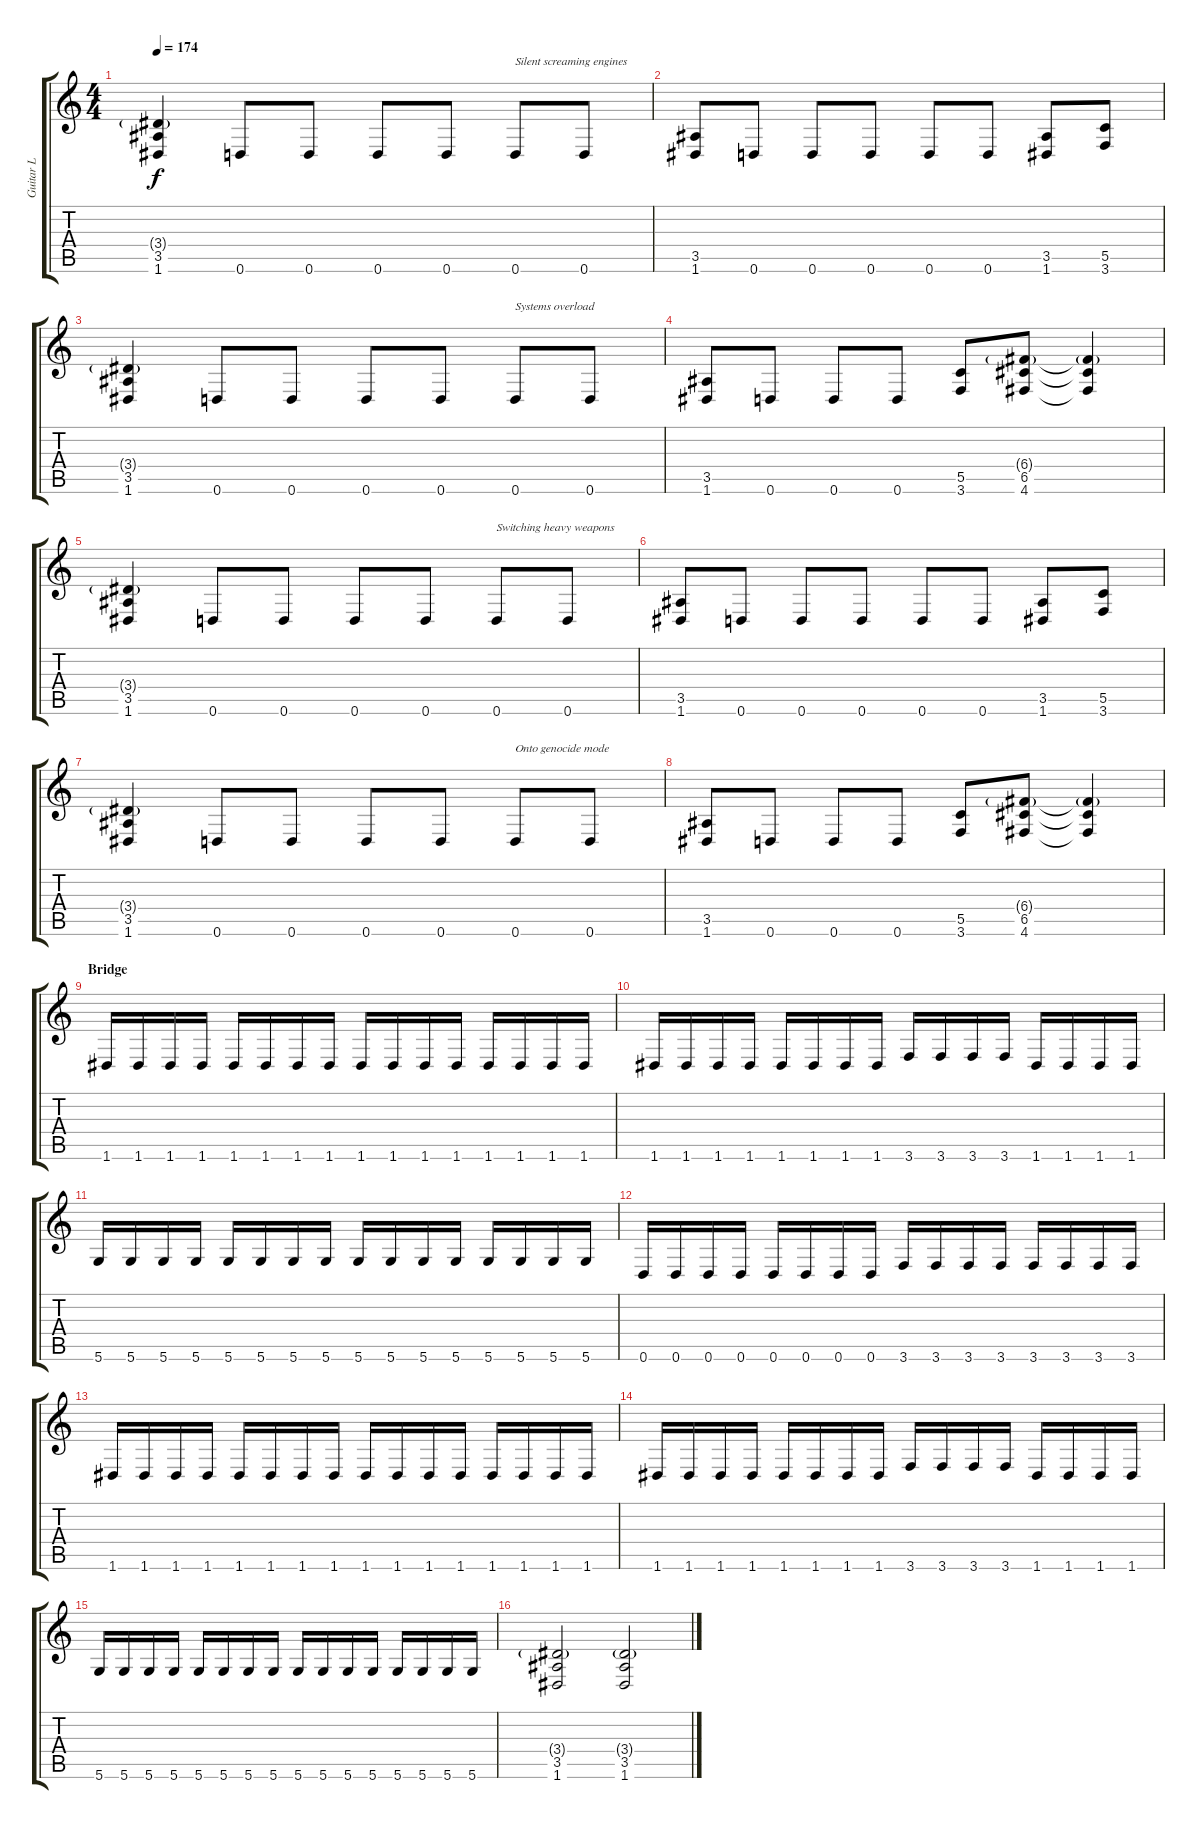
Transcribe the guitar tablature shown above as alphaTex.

\track ("Guitar L" "Guitar L") {instrument distortionguitar}
\staff {score tabs}
\tuning (D4 A3 F3 C3 G2 D2) {hide}
\ts (4 4)
\tempo 174
\clef g2
\ks c
(3.4{g} 3.5 1.6).4{dy f} 0.6.8 0.6.8 0.6.8 0.6.8 0.6.8{txt "Silent screaming engines"} 0.6.8 |
(3.5 1.6).8 0.6.8 0.6.8 0.6.8 0.6.8 0.6.8 (3.5 1.6).8 (5.5 3.6).8 |
(3.4{g} 3.5 1.6).4 0.6.8 0.6.8 0.6.8 0.6.8 0.6.8{txt "Systems overload"} 0.6.8 |
(3.5 1.6).8 0.6.8 0.6.8 0.6.8 (5.5 3.6).8 (6.4{g} 6.5 4.6).8 (6.4{g t} 6.5{t} 4.6{t}).4 |
(3.4{g} 3.5 1.6).4 0.6.8 0.6.8 0.6.8 0.6.8 0.6.8{txt "Switching heavy weapons"} 0.6.8 |
(3.5 1.6).8 0.6.8 0.6.8 0.6.8 0.6.8 0.6.8 (3.5 1.6).8 (5.5 3.6).8 |
(3.4{g} 3.5 1.6).4 0.6.8 0.6.8 0.6.8 0.6.8 0.6.8{txt "Onto genocide mode"} 0.6.8 |
(3.5 1.6).8 0.6.8 0.6.8 0.6.8 (5.5 3.6).8 (6.4{g} 6.5 4.6).8 (6.4{g t} 6.5{t} 4.6{t}).4 |
\section ("" "Bridge")
1.6.16 1.6.16 1.6.16 1.6.16 1.6.16 1.6.16 1.6.16 1.6.16 1.6.16 1.6.16 1.6.16 1.6.16 1.6.16 1.6.16 1.6.16 1.6.16 |
1.6.16 1.6.16 1.6.16 1.6.16 1.6.16 1.6.16 1.6.16 1.6.16 3.6.16 3.6.16 3.6.16 3.6.16 1.6.16 1.6.16 1.6.16 1.6.16 |
5.6.16 5.6.16 5.6.16 5.6.16 5.6.16 5.6.16 5.6.16 5.6.16 5.6.16 5.6.16 5.6.16 5.6.16 5.6.16 5.6.16 5.6.16 5.6.16 |
0.6.16 0.6.16 0.6.16 0.6.16 0.6.16 0.6.16 0.6.16 0.6.16 3.6.16 3.6.16 3.6.16 3.6.16 3.6.16 3.6.16 3.6.16 3.6.16 |
1.6.16 1.6.16 1.6.16 1.6.16 1.6.16 1.6.16 1.6.16 1.6.16 1.6.16 1.6.16 1.6.16 1.6.16 1.6.16 1.6.16 1.6.16 1.6.16 |
1.6.16 1.6.16 1.6.16 1.6.16 1.6.16 1.6.16 1.6.16 1.6.16 3.6.16 3.6.16 3.6.16 3.6.16 1.6.16 1.6.16 1.6.16 1.6.16 |
5.6.16 5.6.16 5.6.16 5.6.16 5.6.16 5.6.16 5.6.16 5.6.16 5.6.16 5.6.16 5.6.16 5.6.16 5.6.16 5.6.16 5.6.16 5.6.16 |
(3.4{g} 3.5 1.6).2 (3.4{g} 3.5 1.6).2
